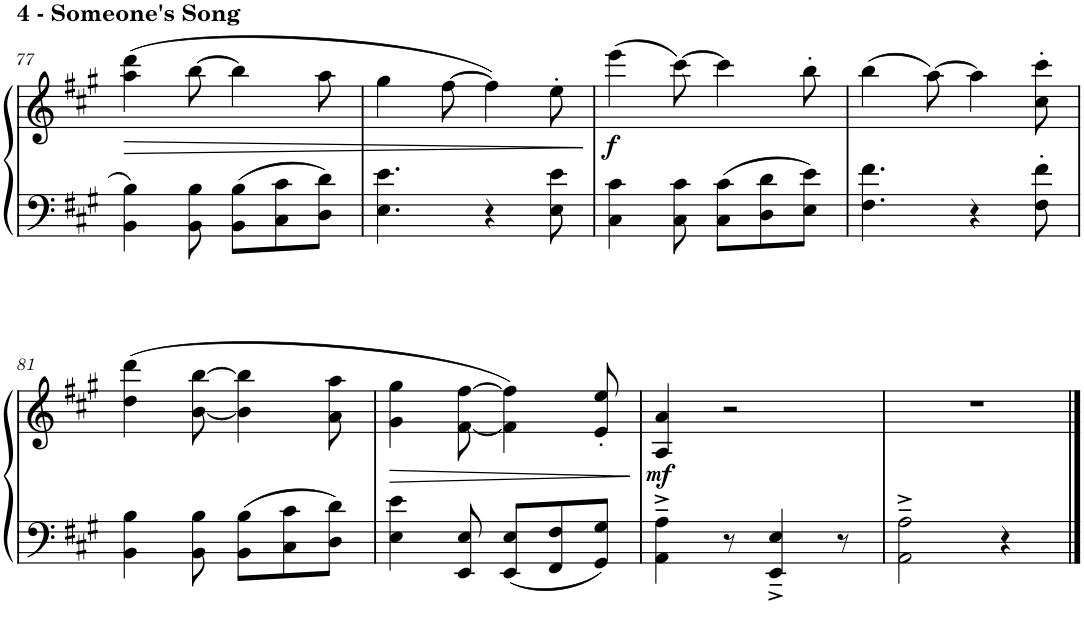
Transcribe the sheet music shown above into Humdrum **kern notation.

**kern	**kern	**dynam
*part1	*part1	*part1
*staff2	*staff1	*staff1/2
*I"Piano, bass	*	*
*I'Pno.	*	*
!!LO:PB:g=z
*clefF4	*clefG2	*
*k[f#c#g#]	*k[f#c#g#]	*
*M6/8	*M6/8	*
=77	=77	=77
!	!	!LO:HP:b
4BB\ 4B\	(4aa\ 4ddd\	>
8BB\ 8B\	[8bb\	.
8BB\ 8B\L	4bb\]	.
8C#\ 8c#\	.	.
8D\ 8d\J	8aa\	.
=78	=78	=78
4.E\ 4.e\	4gg#\	.
.	[8ff#\	.
4r	4ff#\])	.
8E\ 8e\	8ee'\	.
.	.	]
=79	=79	=79
!	!	!LO:DY:b
4C#\ 4c#\	(4eee\	f
8C#\ 8c#\	[8ccc#\)	.
8C#\ 8c#\L	4ccc#\]	.
8D\ 8d\	.	.
8E\ 8e\J	8bb'\	.
=80	=80	=80
4.F#\ 4.f#\	(4bb\	.
.	[8aa\)	.
4r	4aa\]	.
8F#\' 8f#\'	8cc#\' 8ccc#\'	.
!!LO:LB:g=z
=81	=81	=81
4BB\ 4B\	(4dd\ 4ddd\	.
8BB\ 8B\	[8b\ [8bb\	.
8BB\ 8B\L	4b\] 4bb\]	.
8C#\ 8c#\	.	.
8D\ 8d\J	8a\ 8aa\	.
=82	=82	=82
!	!	!LO:HP:b
4E\ 4e\	4g#\ 4gg#\	>
8EE/ 8E/	[8f#\ [8ff#\	.
8EE/ 8E/L	4f#\] 4ff#\])	.
8FF#/ 8F#/	.	.
8GG#/ 8G#/J	8e/' 8ee/'	.
.	.	]
=83	=83	=83
!	!	!LO:DY:b
4AA\~^ 4A\~^	4A/ 4a/	mf
8r	2r	.
4EE/~^ 4E/~^	.	.
8r	.	.
=84	=84	=84
2AA\~^ 2A\~^	2.r	.
4r	.	.
==	==	==
*-	*-	*-
